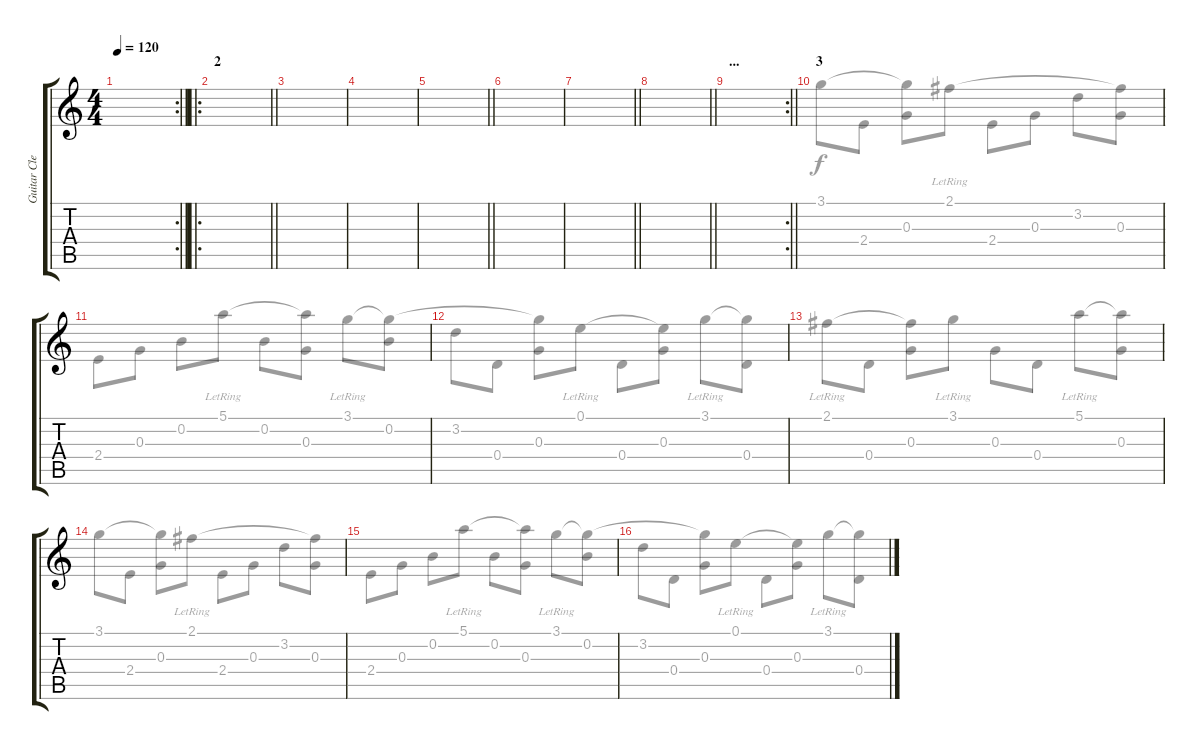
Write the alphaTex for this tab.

\track ("Guitar Clean   " "Guitar Cle") {instrument electricguitarclean}
\staff {score tabs}
\tuning (E4 B3 G3 D3 A2 E2) {hide}
\voice
\rc 2
\ts (4 4)
\tempo 120
\clef g2
\barLineRight lightlight
\ks c
|
\ro
\section ("" "2")
\barLineRight lightlight
|
|
|
\barLineRight lightlight
|
|
\barLineRight lightlight
|
\barLineRight lightlight
|
\rc 2
\section ("" "...")
\barLineRight lightlight
|
\section ("" "3")
|
|
|
|
|
|
\voice
\clef g2
\barLineRight lightlight
\ks c
|
\barLineRight lightlight
|
|
|
\barLineRight lightlight
|
|
\barLineRight lightlight
|
\barLineRight lightlight
|
\barLineRight lightlight
|
3.1.8 2.4.8 (3.1{t} 0.3).8 2.1{lr}.8 2.4.8 0.3.8 3.2.8 (2.1{t} 0.3).8 |
2.4.8 0.3.8 0.2.8 5.1{lr}.8 0.2.8 (5.1{t} 0.3).8 3.1{lr}.8 (3.1{t} 0.2).8 |
3.2.8 0.4.8 (3.1{t} 0.3).8 0.1{lr}.8 0.4.8 (0.1{t} 0.3).8 3.1{lr}.8 (3.1{t} 0.4).8 |
2.1{lr}.8 0.4.8 (2.1{t} 0.3).8 3.1{lr}.8 0.3.8 0.4.8 5.1{lr}.8 (5.1{t} 0.3).8 |
3.1.8 2.4.8 (3.1{t} 0.3).8 2.1{lr}.8 2.4.8 0.3.8 3.2.8 (2.1{t} 0.3).8 |
2.4.8 0.3.8 0.2.8 5.1{lr}.8 0.2.8 (5.1{t} 0.3).8 3.1{lr}.8 (3.1{t} 0.2).8 |
3.2.8 0.4.8 (3.1{t} 0.3).8 0.1{lr}.8 0.4.8 (0.1{t} 0.3).8 3.1{lr}.8 (3.1{t} 0.4).8
